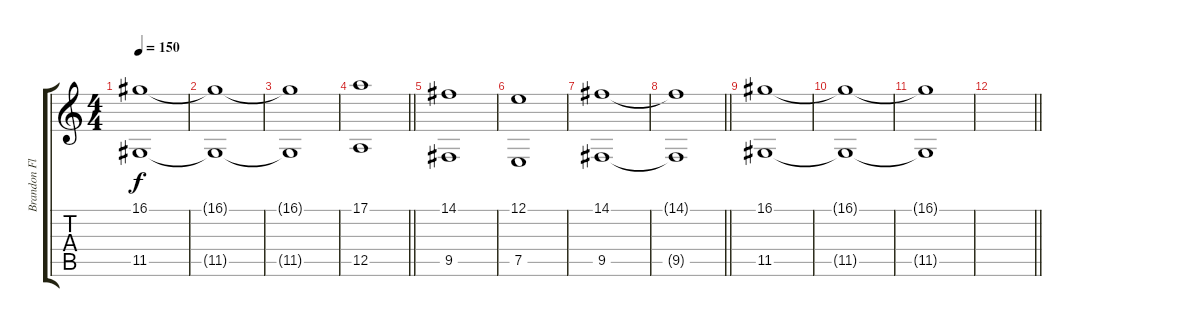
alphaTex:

\track ("Brandon Flowers (Keyboard)" "Brandon Fl") {instrument lead2sawtooth}
\staff {score tabs}
\tuning (E4 B3 G3 D3 A2 E2) {hide}
\ts (4 4)
\tempo 150
\clef g2
\ks c
(16.1 11.5).1{dy f} |
(16.1{t} 11.5{t}).1 |
(16.1{t} 11.5{t}).1 |
\barLineRight lightlight
(17.1 12.5).1 |
(14.1 9.5).1 |
(12.1 7.5).1{volume 2} |
(14.1 9.5).1 |
\barLineRight lightlight
(14.1{t} 9.5{t}).1 |
(16.1 11.5).1 |
(16.1{t} 11.5{t}).1 |
(16.1{t} 11.5{t}).1 |
\barLineRight lightlight
